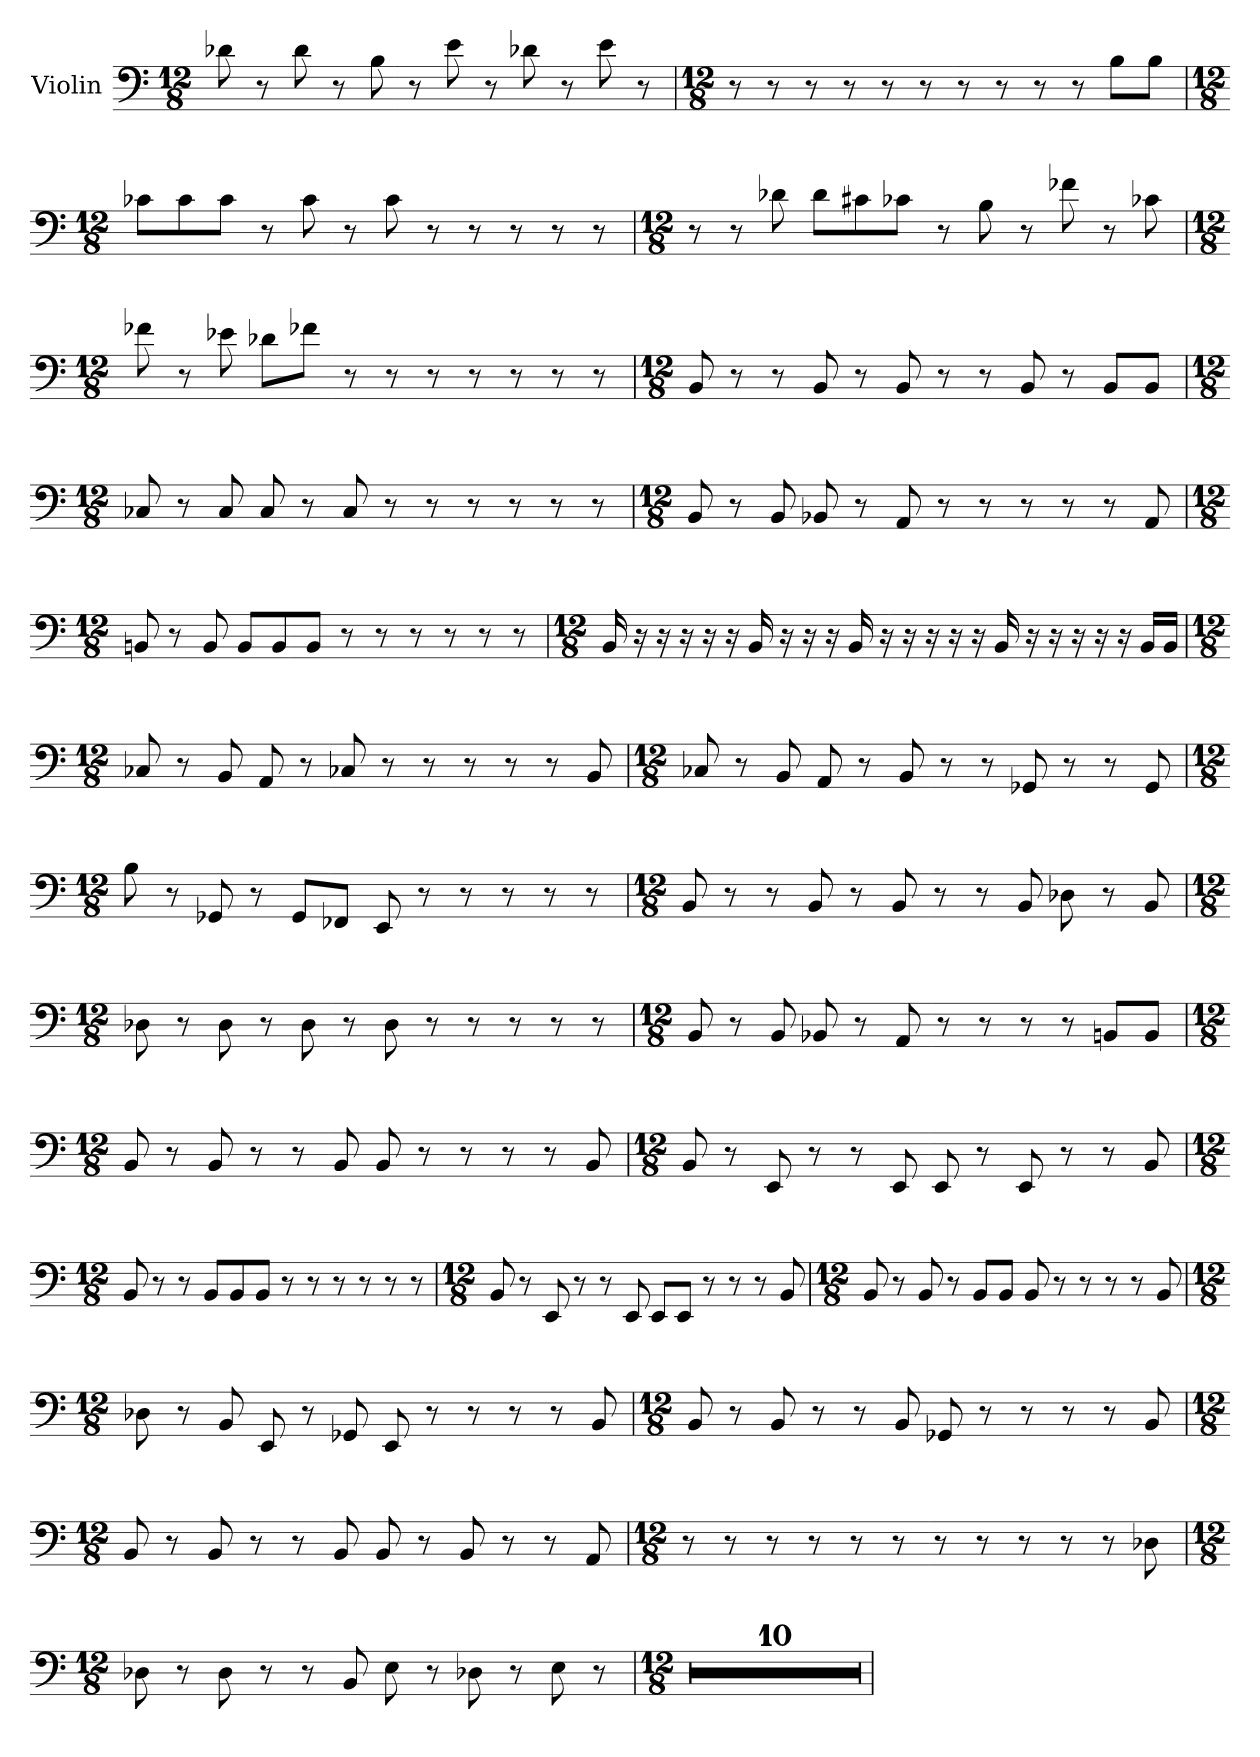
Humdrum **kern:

**kern
*part1
*staff1
*I"Violin
*I'Vln
*M12/8
=
8d-X
8r
8d-
8r
8B
8r
8e
8r
8d-X
8r
8e
8r
=
*M12/8
8r
8r
8r
8r
8r
8r
8r
8r
8r
8r
8BL
8BJ
=
*M12/8
8c-XL
8c-
8c-J
8r
8c-
8r
8c-
8r
8r
8r
8r
8r
=
*M12/8
8r
8r
8d-X
8d-L
8c#X
8c-XJ
8r
8B
8r
8f-X
8r
8c-X
=
*M12/8
8f-X
8r
8e-X
8d-XL
8f-XJ
8r
8r
8r
8r
8r
8r
8r
=
*M12/8
8BB
8r
8r
8BB
8r
8BB
8r
8r
8BB
8r
8BBL
8BBJ
=
*M12/8
8C-X
8r
8C-
8C-
8r
8C-
8r
8r
8r
8r
8r
8r
=
*M12/8
8BB
8r
8BB
8BB-X
8r
8AA
8r
8r
8r
8r
8r
8AA
=
*M12/8
8BBn
8r
8BB
8BBL
8BB
8BBJ
8r
8r
8r
8r
8r
8r
=
*M12/8
16BB
16r
16r
16r
16r
16r
16BB
16r
16r
16r
16BB
16r
16r
16r
16r
16r
16BB
16r
16r
16r
16r
16r
16BBLL
16BBJJ
=
*M12/8
8C-X
8r
8BB
8AA
8r
8C-X
8r
8r
8r
8r
8r
8BB
=
*M12/8
8C-X
8r
8BB
8AA
8r
8BB
8r
8r
8GG-X
8r
8r
8GG-
=
*M12/8
8B
8r
8GG-X
8r
8GG-L
8FF-XJ
8EE
8r
8r
8r
8r
8r
=
*M12/8
8BB
8r
8r
8BB
8r
8BB
8r
8r
8BB
8D-X
8r
8BB
=
*M12/8
8D-X
8r
8D-
8r
8D-
8r
8D-
8r
8r
8r
8r
8r
=
*M12/8
8BB
8r
8BB
8BB-X
8r
8AA
8r
8r
8r
8r
8BBnL
8BBJ
=
*M12/8
8BB
8r
8BB
8r
8r
8BB
8BB
8r
8r
8r
8r
8BB
=
*M12/8
8BB
8r
8EE
8r
8r
8EE
8EE
8r
8EE
8r
8r
8BB
=
*M12/8
8BB
8r
8r
8BBL
8BB
8BBJ
8r
8r
8r
8r
8r
8r
=
*M12/8
8BB
8r
8EE
8r
8r
8EE
8EEL
8EEJ
8r
8r
8r
8BB
=
*M12/8
8BB
8r
8BB
8r
8BBL
8BBJ
8BB
8r
8r
8r
8r
8BB
=
*M12/8
8D-X
8r
8BB
8EE
8r
8GG-X
8EE
8r
8r
8r
8r
8BB
=
*M12/8
8BB
8r
8BB
8r
8r
8BB
8GG-X
8r
8r
8r
8r
8BB
=
*M12/8
8BB
8r
8BB
8r
8r
8BB
8BB
8r
8BB
8r
8r
8AA
=
*M12/8
8r
8r
8r
8r
8r
8r
8r
8r
8r
8r
8r
8D-X
=
*M12/8
8D-X
8r
8D-
8r
8r
8BB
8E
8r
8D-X
8r
8E
8r
=
*M12/8
1.r
=
*M12/8
1.r
=
*M12/8
1.r
=
*M12/8
1.r
=
*M12/8
1.r
=
*M12/8
1.r
=
*M12/8
1.r
=
*M12/8
1.r
=
*M12/8
1.r
=
*M12/8
1.r
=
*-
